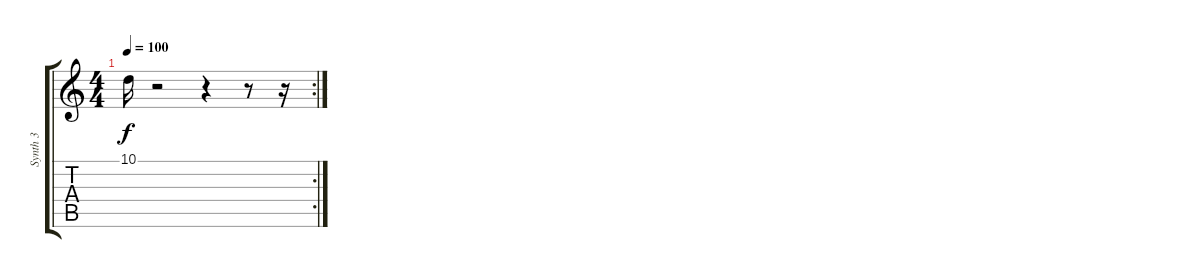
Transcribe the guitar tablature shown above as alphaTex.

\track ("Synth 3" "Synth 3") {instrument lead1square}
\staff {score tabs}
\tuning (E4 B3 G3 D3 A2 E2) {hide}
\rc 2
\ts (4 4)
\tempo 100
\clef g2
\ks c
10.1.16{dy f} r.2 r.4 r.8 r.16
